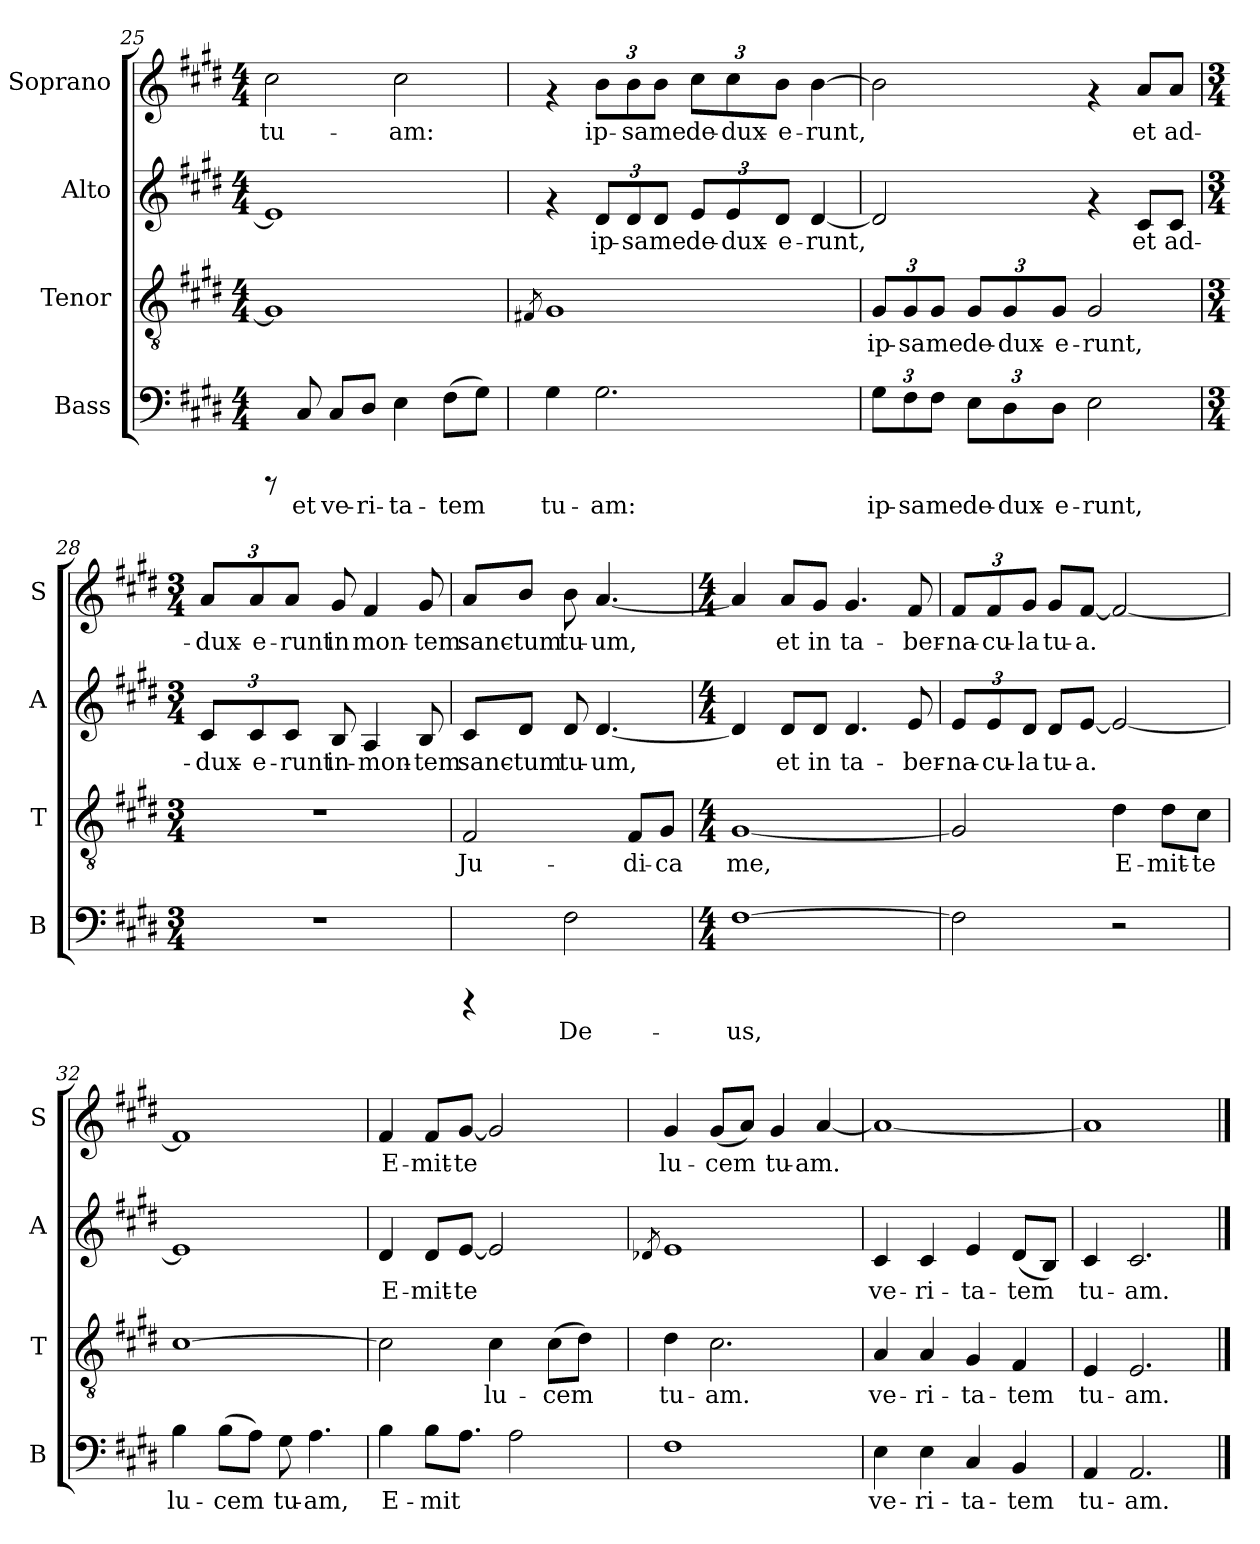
**kern	**text	**kern	**text	**kern	**text	**kern	**text
*part4	*part4	*part3	*part3	*part2	*part2	*part1	*part1
*staff4	*staff4	*staff3	*staff3	*staff2	*staff2	*staff1	*staff1
*I"Bass	*	*I"Tenor	*	*I"Alto	*	*I"Soprano	*
*I'B	*	*I'T	*	*I'A	*	*I'S	*
*clefF4	*	*clefGv2	*	*clefG2	*	*clefG2	*
*k[f#c#g#d#]	*	*k[f#c#g#d#]	*	*k[f#c#g#d#]	*	*k[f#c#g#d#]	*
*E:	*	*E:	*	*E:	*	*E:	*
*M4/4	*	*M4/4	*	*M4/4	*	*M4/4	*
=25	=25	=25	=25	=25	=25	=25	=25
!	!	!	!LO:LY:b	!	!LO:LY:b	!	!LO:LY:b
8rCCC	.	1G#]	.	1e]	.	2cc#\	tu-
!	!LO:LY:b:cj	!	!	!	!	!	!
8C#/	et	.	.	.	.	.	.
!	!LO:LY:b:cj	!	!	!	!	!	!
8C#/L	ve-	.	.	.	.	.	.
!	!LO:LY:b:cj	!	!	!	!	!	!
8D#/J	-ri-	.	.	.	.	.	.
!	!LO:LY:b:cj	!	!	!	!	!	!LO:LY:b
4E\	-ta-	.	.	.	.	2cc#\	-am:
!	!LO:LY:b:cj	!	!	!	!	!	!
(>8F#\L	-tem	.	.	.	.	.	.
!	!LO:LY:b:cj	!	!	!	!	!	!
8G#\J)	.	.	.	.	.	.	.
!!LO:LB:g=z
=26	=26	=26	=26	=26	=26	=26	=26
.	.	8qF#X/	.	.	.	.	.
!	!LO:LY:b:cj	!	!LO:LY:b	!	!	!	!
4G#\	tu-	1G#	.	4rf	.	4rf	.
!	!LO:LY:b:cj	!	!	!	!	!	!
*	*	*	*	*Xbrackettup	*	*	*
!	!	!	!	!	!LO:LY:b	!	!
*	*	*	*	*	*	*Xbrackettup	*
!	!	!	!	!	!	!	!LO:LY:b
2.G#\	-am:	.	.	12d#/L	ip-	12b\L	ip-
!	!	!	!	!	!LO:LY:b	!	!LO:LY:b
.	.	.	.	12d#/	-sa	12b\	-sa
!	!	!	!	!	!LO:LY:b	!	!LO:LY:b
.	.	.	.	12d#/J	me	12b\J	me
!	!	!	!	!	!LO:LY:b	!	!LO:LY:b
.	.	.	.	12e/L	de-	12cc#\L	de-
!	!	!	!	!	!LO:LY:b	!	!LO:LY:b
.	.	.	.	12e/	-dux-	12cc#\	-dux-
!	!	!	!	!	!LO:LY:b	!	!LO:LY:b
.	.	.	.	12d#/J	-e-	12b\J	-e-
!	!	!	!	!	!LO:LY:b	!	!LO:LY:b
.	.	.	.	[<4d#/	-runt,	[>4b\	-runt,
=27	=27	=27	=27	=27	=27	=27	=27
*Xbrackettup	*	*	*	*	*	*	*
!	!LO:LY:b:cj	!	!	!	!	!	!
*	*	*Xbrackettup	*	*	*	*	*
!	!	!	!LO:LY:b	!	!LO:LY:b	!	!LO:LY:b
12G#\L	ip-	12G#/L	ip-	2d#/]	.	2b\]	.
!	!LO:LY:b:cj	!	!LO:LY:b	!	!	!	!
12F#\	-sa	12G#/	-sa	.	.	.	.
!	!LO:LY:b:cj	!	!LO:LY:b	!	!	!	!
12F#\J	me	12G#/J	me	.	.	.	.
!	!LO:LY:b:cj	!	!LO:LY:b	!	!	!	!
12E\L	de-	12G#/L	de-	.	.	.	.
!	!LO:LY:b:cj	!	!LO:LY:b	!	!	!	!
12D#\	-dux-	12G#/	-dux-	.	.	.	.
!	!LO:LY:b:cj	!	!LO:LY:b	!	!	!	!
12D#\J	-e-	12G#/J	-e-	.	.	.	.
!	!LO:LY:b:cj	!	!LO:LY:b	!	!	!	!
2E\	-runt,	2G#/	-runt,	4rf	.	4rf	.
!	!	!	!	!	!LO:LY:b	!	!LO:LY:b
.	.	.	.	8c#/L	et	8a/L	et
!	!	!	!	!	!LO:LY:b	!	!LO:LY:b
.	.	.	.	8c#/J	ad-	8a/J	ad-
=28	=28	=28	=28	=28	=28	=28	=28
*M3/4	*	*M3/4	*	*M3/4	*	*M3/4	*
!	!	!	!	!	!LO:LY:b	!	!LO:LY:b
2.r	.	2.r	.	12c#/L	-dux-	12a/L	-dux-
!	!	!	!	!	!LO:LY:b	!	!LO:LY:b
.	.	.	.	12c#/	-e-	12a/	-e-
!	!	!	!	!	!LO:LY:b	!	!LO:LY:b
.	.	.	.	12c#/J	-runt	12a/J	-runt
!	!	!	!	!	!LO:LY:b	!	!LO:LY:b
.	.	.	.	8B/	in-	8g#/	in
!	!	!	!	!	!LO:LY:b	!	!LO:LY:b
.	.	.	.	4A/	-mon-	4f#/	mon-
!	!	!	!	!	!LO:LY:b	!	!LO:LY:b
.	.	.	.	8B/	-tem	8g#/	-tem
!!LO:PB:g=z
=29	=29	=29	=29	=29	=29	=29	=29
!	!	!	!LO:LY:b	!	!LO:LY:b	!	!LO:LY:b
4rCCC	.	2F#/	Ju-	8c#/L	sanc-	8a/L	sanc-
!	!	!	!	!	!LO:LY:b	!	!LO:LY:b
.	.	.	.	8d#/J	-tum	8b/J	-tum
!	!LO:LY:b:cj	!	!	!	!LO:LY:b	!	!LO:LY:b
2F#\	De-	.	.	8d#/	tu-	8b\	tu-
!	!	!	!	!	!LO:LY:b	!	!LO:LY:b
.	.	.	.	[<4.d#/	-um,	[<4.a/	-um,
!	!	!	!LO:LY:b	!	!	!	!
.	.	8F#/L	-di-	.	.	.	.
!	!	!	!LO:LY:b	!	!	!	!
.	.	8G#/J	-ca	.	.	.	.
=30	=30	=30	=30	=30	=30	=30	=30
*M4/4	*	*M4/4	*	*M4/4	*	*M4/4	*
!	!LO:LY:b:cj	!	!LO:LY:b	!	!LO:LY:b	!	!LO:LY:b
[>1F#	-us,	[<1G#	me,	4d#/]	.	4a/]	.
!	!	!	!	!	!LO:LY:b	!	!LO:LY:b
.	.	.	.	8d#/L	et	8a/L	et
!	!	!	!	!	!LO:LY:b	!	!LO:LY:b
.	.	.	.	8d#/J	in	8g#/J	in
!	!	!	!	!	!LO:LY:b	!	!LO:LY:b
.	.	.	.	4.d#/	ta-	4.g#/	ta-
!	!	!	!	!	!LO:LY:b	!	!LO:LY:b
.	.	.	.	8e/	-ber-	8f#/	-ber-
=31	=31	=31	=31	=31	=31	=31	=31
!	!LO:LY:b:cj	!	!LO:LY:b	!	!LO:LY:b	!	!LO:LY:b
2F#\]	.	2G#/]	.	12e/L	-na-	12f#/L	-na-
!	!	!	!	!	!LO:LY:b	!	!LO:LY:b
.	.	.	.	12e/	-cu-	12f#/	-cu-
!	!	!	!	!	!LO:LY:b	!	!LO:LY:b
.	.	.	.	12d#/J	-la	12g#/J	-la
!	!	!	!	!	!LO:LY:b	!	!LO:LY:b
.	.	.	.	8d#/L	tu-	8g#/L	tu-
!	!	!	!	!	!LO:LY:b	!	!LO:LY:b
.	.	.	.	[<8e/J	-a.	[<8f#/J	-a.
!	!	!	!LO:LY:b	!	!LO:LY:b	!	!LO:LY:b
2r	.	4d#\	E-	2e/_<	.	2f#/_<	.
!	!	!	!LO:LY:b	!	!	!	!
.	.	8d#\L	-mit-	.	.	.	.
!	!	!	!LO:LY:b	!	!	!	!
.	.	8c#\J	-te	.	.	.	.
=32	=32	=32	=32	=32	=32	=32	=32
!	!LO:LY:b:cj	!	!LO:LY:b	!	!LO:LY:b	!	!LO:LY:b
4B\	lu-	[>1c#	.	1e]	.	1f#]	.
!	!LO:LY:b:cj	!	!	!	!	!	!
(>8B\L	-cem	.	.	.	.	.	.
!	!LO:LY:b:cj	!	!	!	!	!	!
8A\J)	.	.	.	.	.	.	.
!	!LO:LY:b:cj	!	!	!	!	!	!
8G#\	tu-	.	.	.	.	.	.
!	!LO:LY:b:cj	!	!	!	!	!	!
4.A\	-am,	.	.	.	.	.	.
=33	=33	=33	=33	=33	=33	=33	=33
!	!LO:LY:b:cj	!	!LO:LY:b	!	!LO:LY:b	!	!LO:LY:b
4B\	E-	2c#\]	.	4d#/	E-	4f#/	E-
!	!LO:LY:b:cj	!	!	!	!LO:LY:b	!	!LO:LY:b
8B\L	-mit-	.	.	8d#/L	-mit-	8f#/L	-mit-
!	!	!	!	!	!LO:LY:b	!	!LO:LY:b
8.A\J	.	.	.	[<8e/J	-te	[<8g#/J	-te
!	!	!	!LO:LY:b	!	!LO:LY:b	!	!LO:LY:b
.	.	4c#\	lu-	2e/]	.	2g#/]	.
!	!LO:LY:b:cj	!	!	!	!	!	!
2A\	-	.	.	.	.	.	.
!	!	!	!LO:LY:b	!	!	!	!
.	.	(>8c#\L	-cem	.	.	.	.
!	!	!	!LO:LY:b	!	!	!	!
.	.	8d#\J)	.	.	.	.	.
.	.	16ryy	.	16ryy	.	16ryy	.
!!LO:PB:g=z
=34	=34	=34	=34	=34	=34	=34	=34
.	.	.	.	8qd-X/	.	.	.
!	!LO:LY:b:cj	!	!LO:LY:b	!	!LO:LY:b	!	!LO:LY:b
1F#	.	4d#\	tu-	1e	.	4g#/	lu-
!	!	!	!LO:LY:b	!	!	!	!LO:LY:b
.	.	2.c#\	-am.	.	.	(<8g#/L	-cem
!	!	!	!	!	!	!	!LO:LY:b
.	.	.	.	.	.	8a/J)	.
!	!	!	!	!	!	!	!LO:LY:b
.	.	.	.	.	.	4g#/	tu-
!	!	!	!	!	!	!	!LO:LY:b
.	.	.	.	.	.	[<4a/	-am.
=35	=35	=35	=35	=35	=35	=35	=35
!	!LO:LY:b:cj	!	!LO:LY:b	!	!LO:LY:b	!	!LO:LY:b
4E\	ve-	4A/	ve-	4c#/	ve-	1a_<	.
!	!LO:LY:b:cj	!	!LO:LY:b	!	!LO:LY:b	!	!
4E\	-ri-	4A/	-ri-	4c#/	-ri-	.	.
!	!LO:LY:b:cj	!	!LO:LY:b	!	!LO:LY:b	!	!
4C#/	-ta-	4G#/	-ta-	4e/	-ta-	.	.
!	!LO:LY:b:cj	!	!LO:LY:b	!	!LO:LY:b	!	!
4BB/	-tem	4F#/	-tem	(<8d#/L	-tem	.	.
!	!	!	!	!	!LO:LY:b	!	!
.	.	.	.	8B/J)	.	.	.
=36	=36	=36	=36	=36	=36	=36	=36
!	!LO:LY:b:cj	!	!LO:LY:b	!	!LO:LY:b	!	!LO:LY:b
4AA/	tu-	4E/	tu-	4c#/	tu-	1a]	.
!	!LO:LY:b:cj	!	!LO:LY:b	!	!LO:LY:b	!	!
2.AA/	-am.	2.E/	-am.	2.c#/	-am.	.	.
==	==	==	==	==	==	==	==
*-	*-	*-	*-	*-	*-	*-	*-
